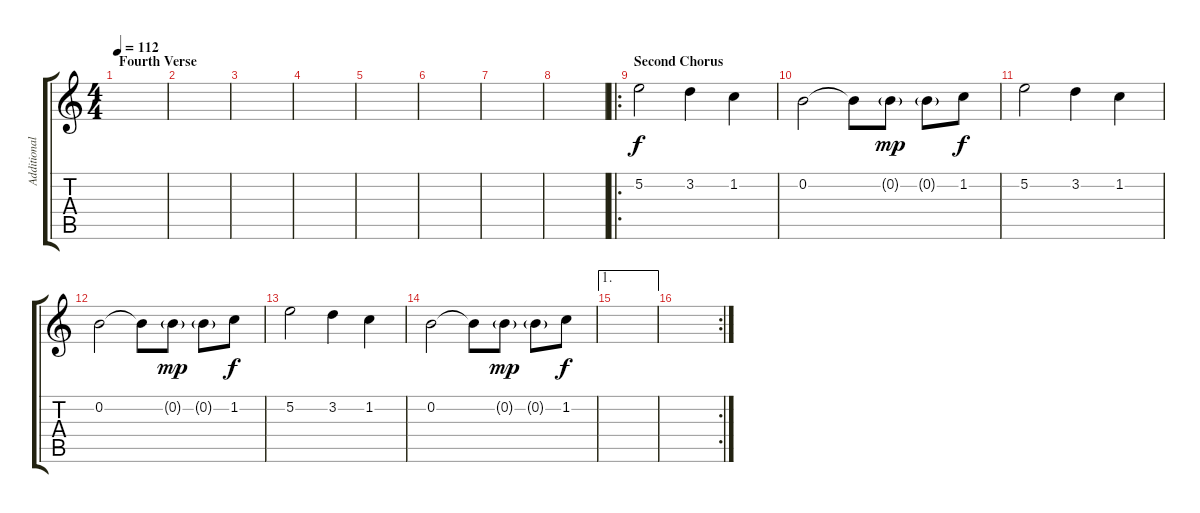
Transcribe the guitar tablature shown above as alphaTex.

\track ("Additional Guitar" "Additional") {instrument overdrivenguitar}
\staff {score tabs}
\tuning (E4 B3 G3 D3 A2 E2) {hide}
\ts (4 4)
\section ("" "Fourth Verse")
\tempo 112
\clef g2
\ks c
|
|
|
|
|
|
|
|
\ro
\section ("" "Second Chorus")
5.2.2 3.2.4 1.2.4 |
0.2.2 0.2{t}.8 0.2{g}.8{dy mp} 0.2{g}.8 1.2.8{dy f} |
5.2.2 3.2.4 1.2.4 |
0.2.2 0.2{t}.8 0.2{g}.8{dy mp} 0.2{g}.8 1.2.8{dy f} |
5.2.2 3.2.4 1.2.4 |
0.2.2 0.2{t}.8 0.2{g}.8{dy mp} 0.2{g}.8 1.2.8{dy f} |
\ae 1
|
\rc 2
